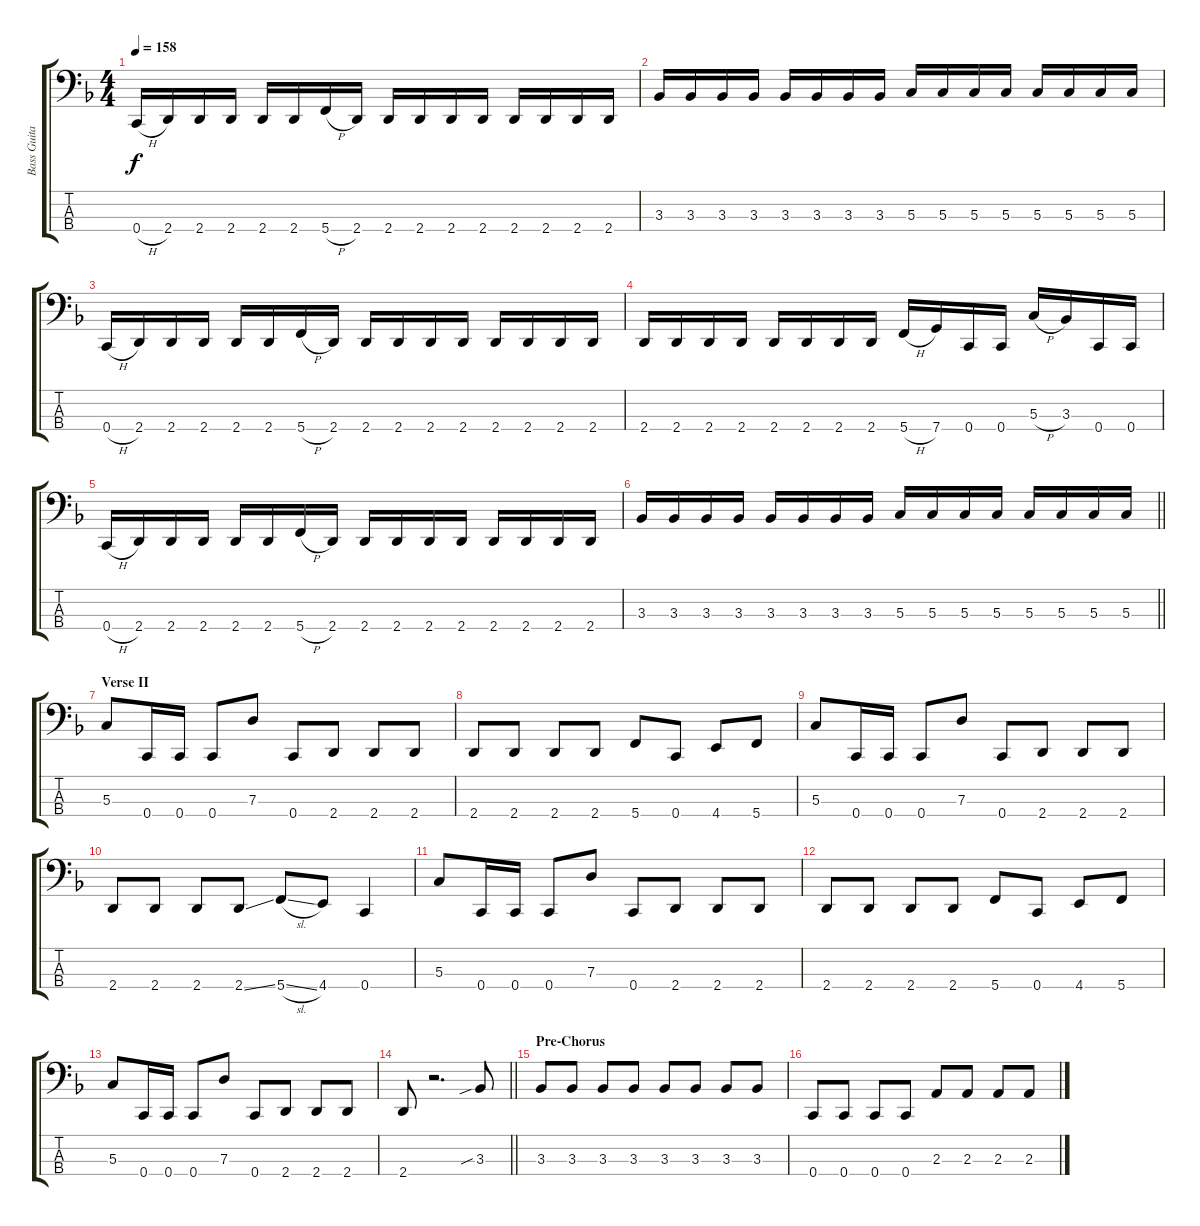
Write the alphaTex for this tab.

\track ("Bass Guitar" "Bass Guita") {instrument electricbasspick}
\staff {score tabs}
\tuning (F2 C2 G1 C1) {hide}
\ts (4 4)
\tempo 158
\clef f4
\ks f
0.4{h}.16{dy f} 2.4.16 2.4.16 2.4.16 2.4.16 2.4.16 5.4{h}.16 2.4.16 2.4.16 2.4.16 2.4.16 2.4.16 2.4.16 2.4.16 2.4.16 2.4.16 |
3.3.16 3.3.16 3.3.16 3.3.16 3.3.16 3.3.16 3.3.16 3.3.16 5.3.16 5.3.16 5.3.16 5.3.16 5.3.16 5.3.16 5.3.16 5.3.16 |
0.4{h}.16 2.4.16 2.4.16 2.4.16 2.4.16 2.4.16 5.4{h}.16 2.4.16 2.4.16 2.4.16 2.4.16 2.4.16 2.4.16 2.4.16 2.4.16 2.4.16 |
2.4.16 2.4.16 2.4.16 2.4.16 2.4.16 2.4.16 2.4.16 2.4.16 5.4{h}.16 7.4.16 0.4.16 0.4.16 5.3{h}.16 3.3.16 0.4.16 0.4.16 |
0.4{h}.16 2.4.16 2.4.16 2.4.16 2.4.16 2.4.16 5.4{h}.16 2.4.16 2.4.16 2.4.16 2.4.16 2.4.16 2.4.16 2.4.16 2.4.16 2.4.16 |
\barLineRight lightlight
3.3.16 3.3.16 3.3.16 3.3.16 3.3.16 3.3.16 3.3.16 3.3.16 5.3.16 5.3.16 5.3.16 5.3.16 5.3.16 5.3.16 5.3.16 5.3.16 |
\section ("" "Verse II")
5.3.8 0.4.16 0.4.16 0.4.8 7.3.8 0.4.8 2.4.8 2.4.8 2.4.8 |
2.4.8 2.4.8 2.4.8 2.4.8 5.4.8 0.4.8 4.4.8 5.4.8 |
5.3.8 0.4.16 0.4.16 0.4.8 7.3.8 0.4.8 2.4.8 2.4.8 2.4.8 |
2.4.8 2.4.8 2.4.8 2.4{ss}.8 5.4{sl}.8 4.4.8 0.4.4 |
5.3.8 0.4.16 0.4.16 0.4.8 7.3.8 0.4.8 2.4.8 2.4.8 2.4.8 |
2.4.8 2.4.8 2.4.8 2.4.8 5.4.8 0.4.8 4.4.8 5.4.8 |
5.3.8 0.4.16 0.4.16 0.4.8 7.3.8 0.4.8 2.4.8 2.4.8 2.4.8 |
\barLineRight lightlight
2.4.8 r.2{d} 3.3{sib}.8 |
\section ("" "Pre-Chorus")
3.3.8 3.3.8 3.3.8 3.3.8 3.3.8 3.3.8 3.3.8 3.3.8 |
0.4.8 0.4.8 0.4.8 0.4.8 2.3.8 2.3.8 2.3.8 2.3.8
